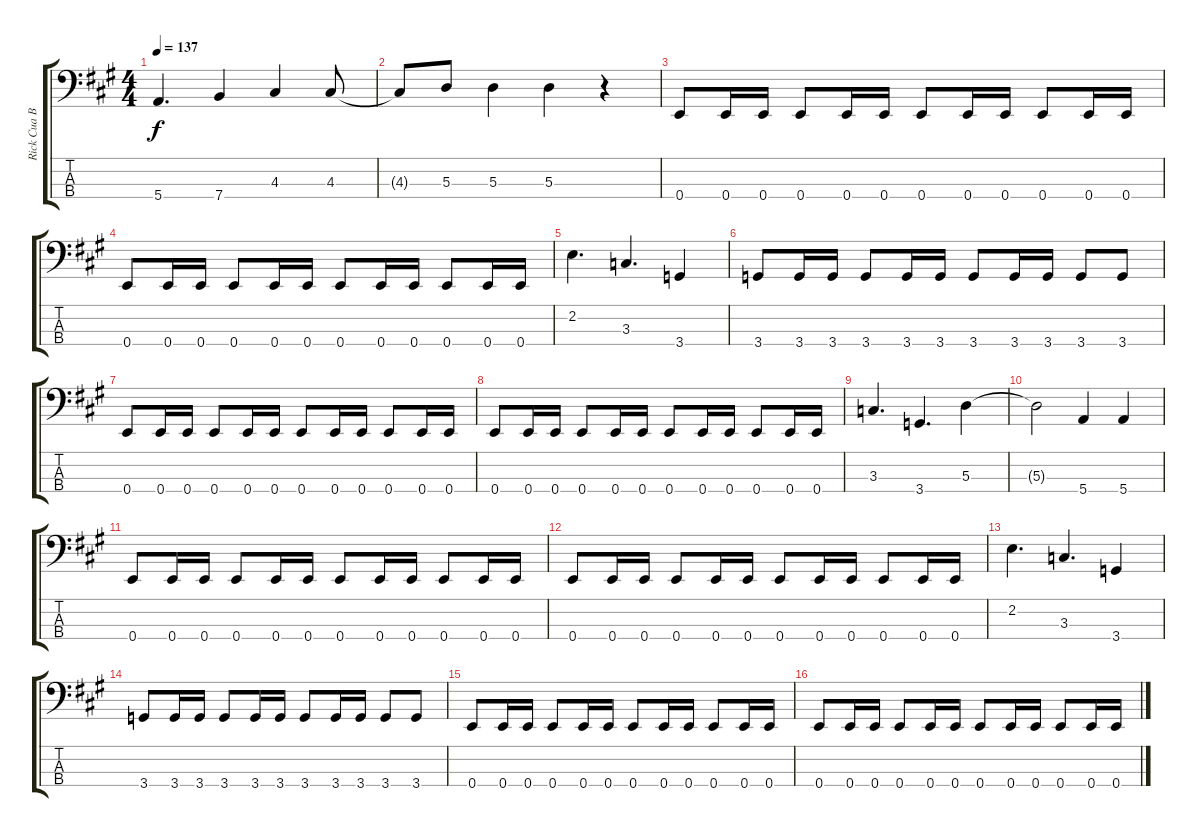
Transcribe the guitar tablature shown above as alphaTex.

\track ("Rick Cua Bass" "Rick Cua B") {instrument electricbassfinger}
\staff {score tabs}
\tuning (G2 D2 A1 E1) {hide}
\ts (4 4)
\tempo 137
\clef f4
\ks a
5.4.4{d dy f} 7.4.4 4.3.4 4.3.8 |
4.3{t}.8 5.3.8 5.3.4 5.3.4 r.4 |
0.4.8 0.4.16 0.4.16 0.4.8 0.4.16 0.4.16 0.4.8 0.4.16 0.4.16 0.4.8 0.4.16 0.4.16 |
0.4.8 0.4.16 0.4.16 0.4.8 0.4.16 0.4.16 0.4.8 0.4.16 0.4.16 0.4.8 0.4.16 0.4.16 |
2.2.4{d} 3.3.4{d} 3.4.4 |
3.4.8 3.4.16 3.4.16 3.4.8 3.4.16 3.4.16 3.4.8 3.4.16 3.4.16 3.4.8 3.4.8 |
0.4.8 0.4.16 0.4.16 0.4.8 0.4.16 0.4.16 0.4.8 0.4.16 0.4.16 0.4.8 0.4.16 0.4.16 |
0.4.8 0.4.16 0.4.16 0.4.8 0.4.16 0.4.16 0.4.8 0.4.16 0.4.16 0.4.8 0.4.16 0.4.16 |
3.3.4{d} 3.4.4{d} 5.3.4 |
5.3{t}.2 5.4.4 5.4.4 |
0.4.8 0.4.16 0.4.16 0.4.8 0.4.16 0.4.16 0.4.8 0.4.16 0.4.16 0.4.8 0.4.16 0.4.16 |
0.4.8 0.4.16 0.4.16 0.4.8 0.4.16 0.4.16 0.4.8 0.4.16 0.4.16 0.4.8 0.4.16 0.4.16 |
2.2.4{d} 3.3.4{d} 3.4.4 |
3.4.8 3.4.16 3.4.16 3.4.8 3.4.16 3.4.16 3.4.8 3.4.16 3.4.16 3.4.8 3.4.8 |
0.4.8 0.4.16 0.4.16 0.4.8 0.4.16 0.4.16 0.4.8 0.4.16 0.4.16 0.4.8 0.4.16 0.4.16 |
0.4.8 0.4.16 0.4.16 0.4.8 0.4.16 0.4.16 0.4.8 0.4.16 0.4.16 0.4.8 0.4.16 0.4.16
